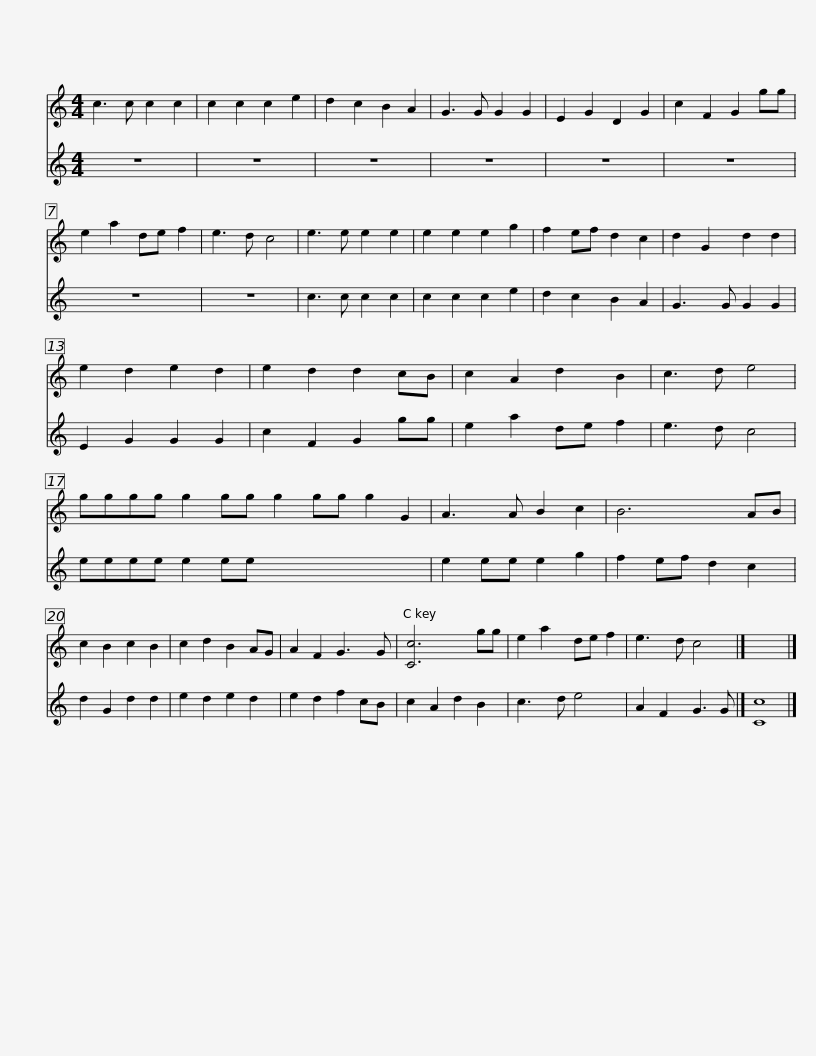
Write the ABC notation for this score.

X:1
%%score 1 2
L:1/8
M:4/4
I:linebreak $
K:C
V:1 treble
V:2 treble
V:1
 c3 c c2 c2 | c2 c2 c2 e2 | d2 c2 B2 A2 | G3 G G2 G2 | E2 G2 D2 G2 | %5
 c2 F2 G2 gg | e2 a2 de f2 | e3 d c4 | e3 e e2 e2 |$ e2 e2 e2 g2 | %10
 f2 ef d2 c2 | d2 G2 d2 d2 | e2 d2 e2 d2 | e2 d2 d2 cB | c2 A2 d2 B2 | %15
 c3 d e4 |$ gggg g2 gg g2 gg g2 G2 | A3 A B2 c2 | B6 AB | c2 B2 c2 B2 | %20
 c2 d2 B2 AG | A2 F2 G3 G | [Cc]6 gg |$ e2 a2 de f2 | e3 d c4 |] %25
 x8 |] %26
V:2
 z8 | z8 | z8 | z8 | z8 | %5
 z8 | z8 | z8 | c3 c c2 c2 |$ c2 c2 c2 e2 | %10
 d2 c2 B2 A2 | G3 G G2 G2 | E2 G2 G2 G2 | c2 F2 G2 gg | e2 a2 de f2 | %15
 e3 d c4 |$ eeee e2 ee x8 | e2 ee e2 g2 | f2 ef d2 c2 | d2 G2 d2 d2 | %20
 e2 d2 e2 d2 | e2 d2 f2 cB | c2 A2 d2 B2 |$ c3 d e4 | A2 F2 G3 G |] %25
 [Cc]8 |] %26
